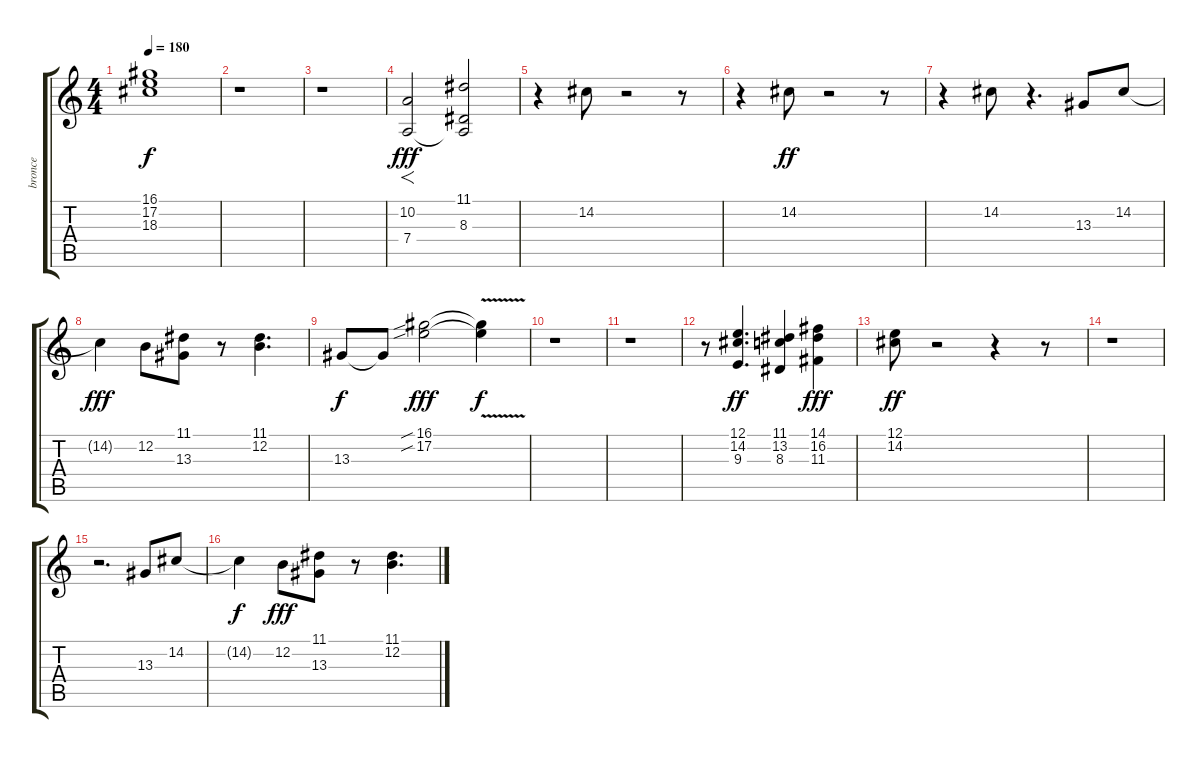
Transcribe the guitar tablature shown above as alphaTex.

\track ("bronce" "bronce") {instrument brasssection}
\staff {score tabs}
\tuning (E4 B3 G3 D3 A2 E2) {hide}
\ts (4 4)
\tempo 180
\clef g2
\ks c
(16.1{t} 17.2{t} 18.3{t}).1{dy f volume 0} |
r.1 |
r.1{volume 16} |
(10.2 7.4).2{f dy fff} (11.1 8.3 7.4{t}).2 |
r.4 14.2.8 r.2 r.8 |
r.4 14.2.8{dy ff} r.2 r.8 |
r.4 14.2.8 r.4{d} 13.3.8 14.2.8 |
14.2{t}.4{dy fff} 12.2.8 (11.1 13.3).8 r.8 (11.1 12.2).4{d} |
13.3.8{dy f} 13.3{t}.8 (16.1{sib} 17.2{sib}).2{dy fff} (16.1{v t} 17.2{v t}).4{dy f} |
r.1 |
r.1 |
r.8 (12.1 14.2 9.3).4{d dy ff} (11.1 13.2 8.3).4 (14.1 16.2 11.3).4{dy fff} |
(12.1 14.2).8{dy ff} r.2 r.4 r.8 |
r.1 |
r.2{d} 13.3.8 14.2.8 |
14.2{t}.4{dy f} 12.2.8{dy fff} (11.1 13.3).8 r.8 (11.1 12.2).4{d}
